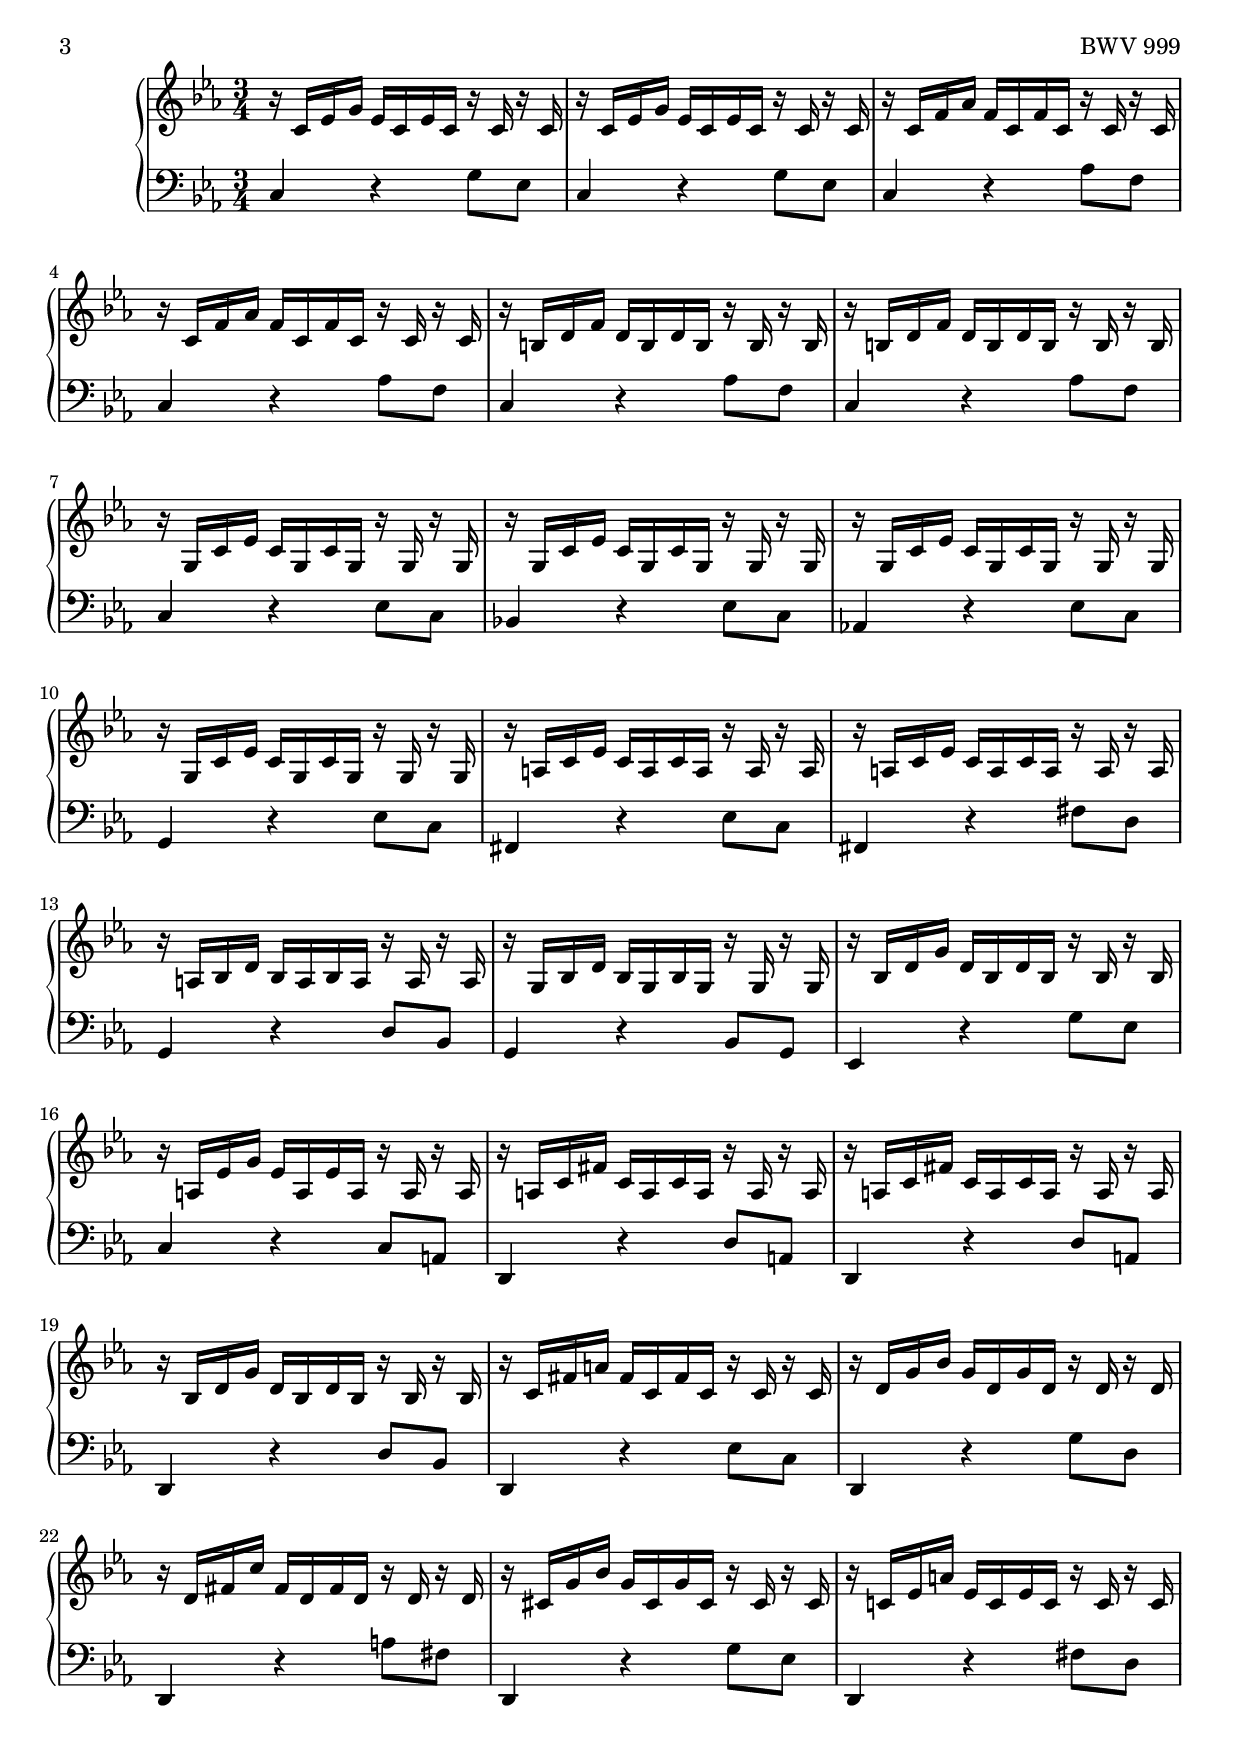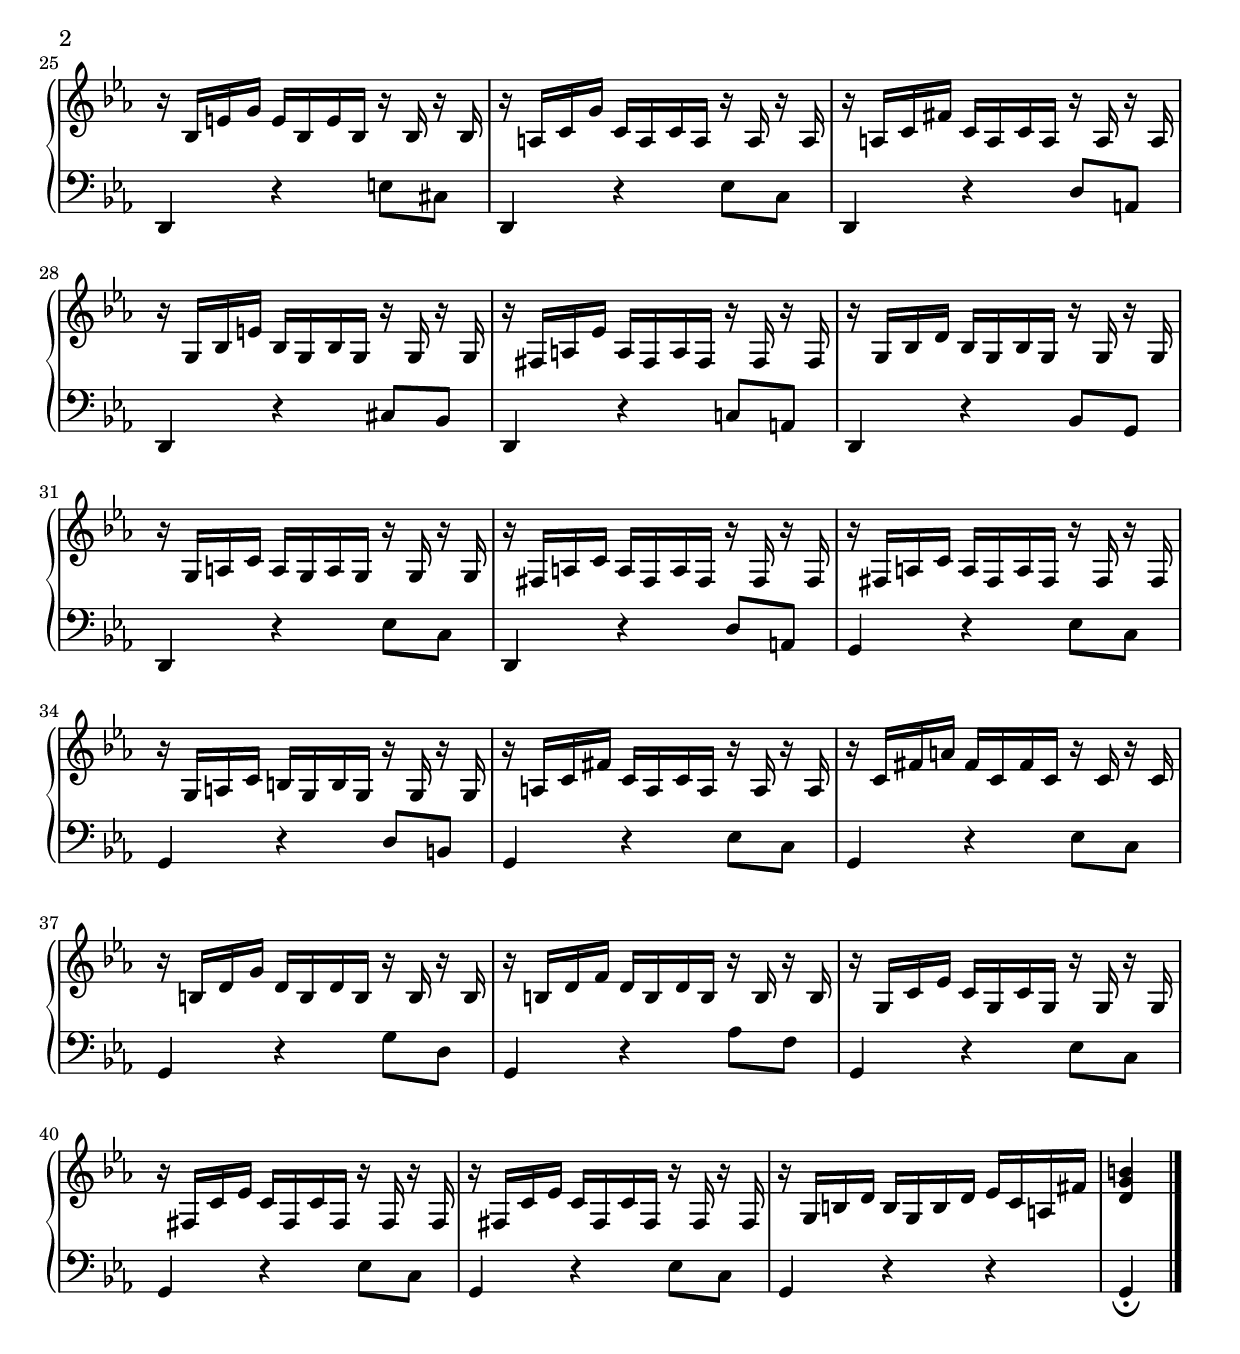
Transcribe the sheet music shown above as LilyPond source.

#(set! point-and-click line-column-location)

opus= "BWV 999"
piece = "3"

%{

TODO: this file needs additional layouting: the upper voice should
switch staffs to avoid leger lines.

Not all editions agree on the last note: ed. Lemoine has a quarter
note, some have dotted half notes.

This file was partly generated using m4.
%}

\version "1.3.146"


upper =   \notes \transpose c'' {
	r16 [c es g] [es c es c] r c r c |
	r16 [c es g] [es c es c] r c r c |
	r16 [c f as] [f c f c] r c r c |
	r16 [c f as] [f c f c] r c r c |
	r16 [b, d f] [d b, d b,] r b, r b, |
	r16 [b, d f] [d b, d b,] r b, r b, |
	r16 [g, c es] [c g, c g,] r g, r g, |
	r16 [g, c es] [c g, c g,] r g, r g, |
	r16 [g, c es] [c g, c g,] r g, r g, |
	r16 [g, c es] [c g, c g,] r g, r g, |
	r16 [a, c es] [c a, c a,] r a, r a, |
	r16 [a, c es] [c a, c a,] r a, r a, |
	r16 [a, bes, d] [bes, a, bes, a,] r a, r a, |
	r16 [g, bes, d] [bes, g, bes, g,] r g, r g, |
	r16 [bes, d g] [d bes, d bes,] r bes, r bes, |
	r16 [a, es g] [es a, es a,] r a, r a, |
	r16 [a, c fis] [c a, c a,] r a, r a, |
	r16 [a, c fis] [c a, c a,] r a, r a, |
	r16 [bes, d g] [d bes, d bes,] r bes, r bes, |

	r16 [c fis a] [fis c fis c] r c r c |
	r16 [d g bes] [g d g d] r d r d |
	r16 [d fis c'] [fis d fis d] r d r d |

	r16 [cis g bes] [g cis g cis] r cis r cis |
	r16 [c! es a] [es c es c] r c r c |
	r16 [bes, e g] [e bes, e bes,] r bes, r bes, |
	r16 [a, c g] [c a, c a,] r a, r a, |

	r16 [a, c fis] [c a, c a,] r a, r a, |
	r16 [g, bes, e] [bes, g, bes, g,] r g, r g, |
	r16 [fis, a, es] [a, fis, a, fis,] r fis, r fis, |
	r16 [g, bes, d] [bes, g, bes, g,] r g, r g, |
	r16 [g, a, c] [a, g, a, g,] r g, r g, |
	r16 [fis, a, c] [a, fis, a, fis,] r fis, r fis, |
	r16 [fis, a, c] [a, fis, a, fis,] r fis, r fis, |
	r16 [g, a, c] [b, g, b, g,] r g, r g,
	r16 [a, c fis] [c a, c a,] r a, r a, |
	r16 [c fis a] [fis c fis c] r c r c |
	r16 [b, d g] [d b, d b,] r b, r b, |
	r16 [b, d f] [d b, d b,] r b, r b, |
	r16 [g, c es] [c g, c g,] r g, r g, |
	r16 [fis, c es] [c fis, c fis,] r fis, r fis, |
	r16 [fis, c es] [c fis, c fis,] r fis, r fis, |
	r16 [g, b, d] [b, g, b, d] [es c a, fis] |


	<g4 d b>	
	\bar "|."
}

lower =   \notes{
	c4 r [g8 es] |
	c4 r [g8 es] |
	c4 r [as8 f] |

	c4 r [as8 f] |
	c4 r [as8 f] |
	c4 r [as8 f] |

	c4 r [es8 c] |
	bes,!4 r [es8 c] |
	as,!4 r [es8 c] |

	g,4 r [es8 c] |
	fis,4 r [es8 c] |
	fis,4 r [fis8 d] |

	g,4 r [d8 bes,] |
	g,4 r [bes,8 g,] |
	es,4 r [g8 es] |

	c4 r [c8 a,] |
	d,4 r [d8 a,] |
	d,4 r [d8 a,] |
	d,4 r [d8 bes,] |


	d,4 r [es8 c] |
	d,4 r [g8 d] |
	d,4 r [a8 fis] |

	d,4 r [g8 es] |
	d,4 r [fis8 d] |
	d,4 r [e8 cis] |
	d,4 r [es8 c] |

	d,4 r [d8 a,] |
	d,4 r [cis8 bes,] |
	d,4 r [c!8 a,] |

	d,4 r [bes,8 g,] |
	d,4 r [es8 c] |
	d,4 r [d8 a,] |

	g,4 r [es8 c] |
	g,4 r [d8 b,] |
	g,4 r [es8 c] |
	
	g,4 r [es8 c] |
	g,4 r [g8 d] |
	g,4 r [as8 f] |
	g,4 r [es8 c] |

	g,4 r [es8 c] |
	g,4 r [es8 c] |
	g,4 r r |
	%% FIXME: \fermata?
	g,4_\fermata 
	\bar "|."
}

global  = \notes{
	\time 3/4
	\key es \major
}

\score{
	\context PianoStaff <
		\context Staff = up <
			\global
			\upper
		>
		\context Staff = down <
			\global
			\clef "bass"
			\lower
		>
	>
	\paper{
		\translator {\OrchestralScoreContext }
	}
	\midi{ \tempo 4 = 100 }
	\header{
		opus = \opus
		piece = \piece
	}
}
